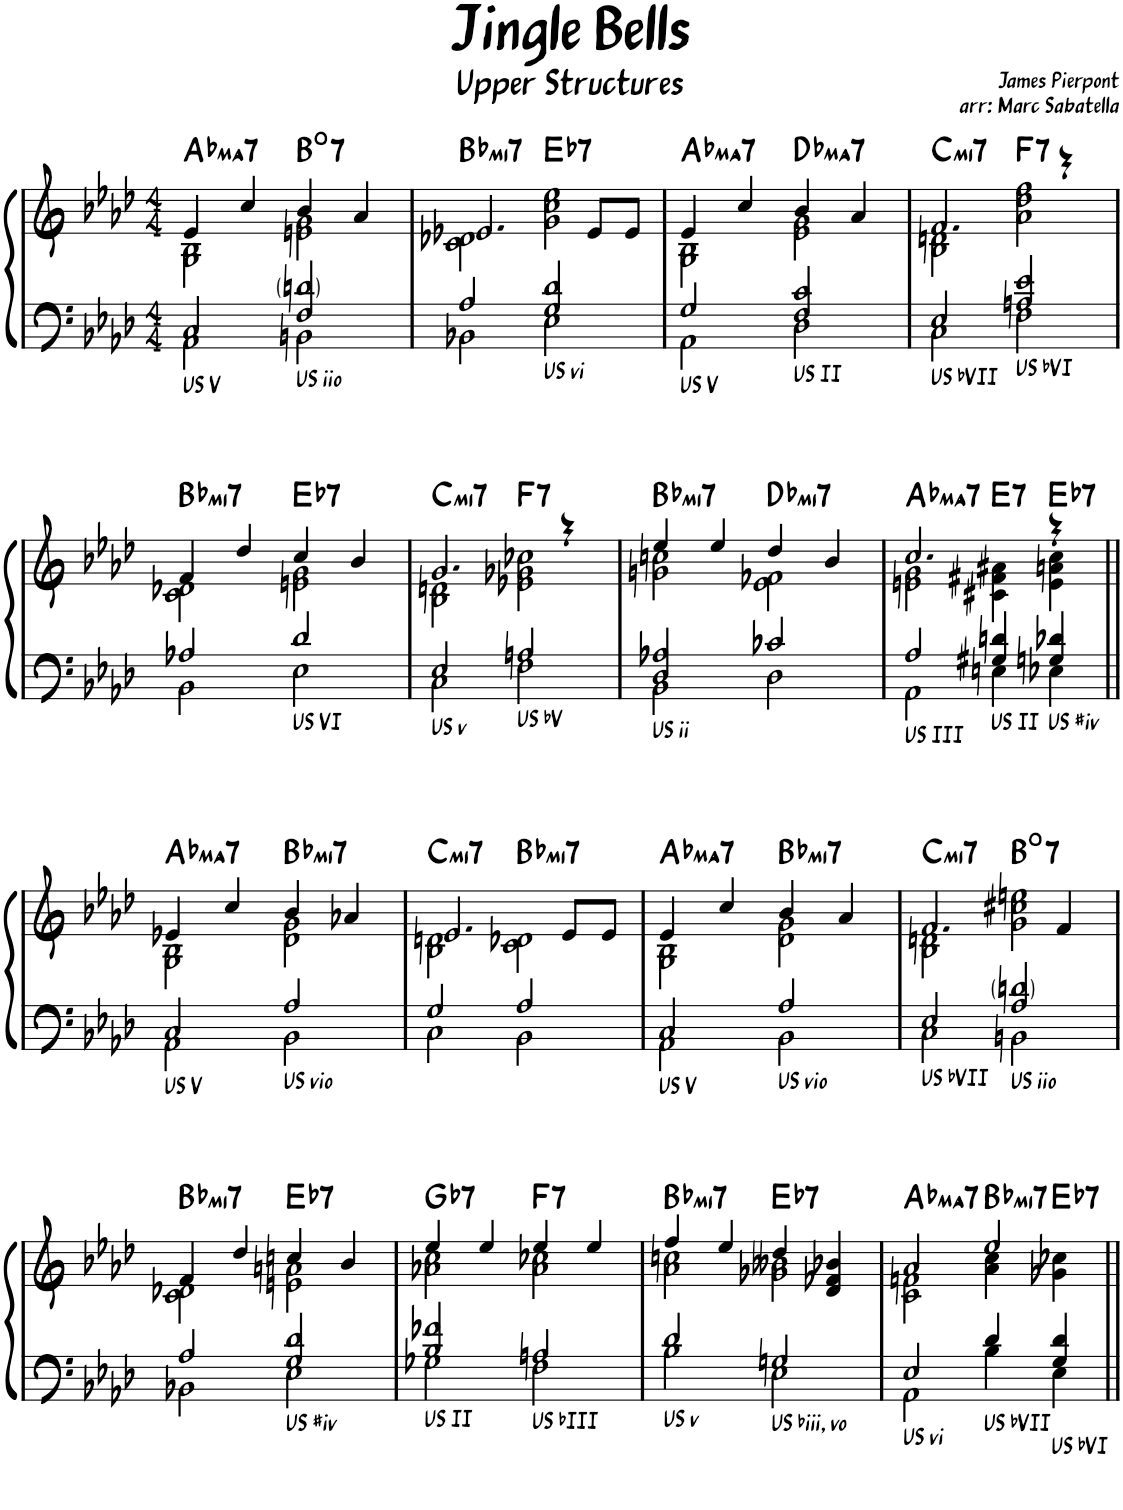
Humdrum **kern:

**kern	**kern	**harte
*part1	*part1	*part1
*staff2	*staff1	*
*I"Piano	*	*
*I'Pno.	*	*
*clefF4	*clefG2	*
*k[b-e-a-d-]	*k[b-e-a-d-]	*
*M4/4	*M4/4	*
=1	=1	=1
*^	*^	*
!LO:TX:b:t=US V	!	!	!	!LO:H:kt=ma7
2C/	2AA-\	4e-/	2G\ 2B-\	Ab:maj7
.	.	4cc/	.	.
!LO:TX:b:t=US iio	!	!	!	!LO:H:kt=7
2F/ 2dn/	2BBn\	4b-/	2en\ 2g\	B:dim7
.	.	4a-/	.	.
=2	=2	=2	=2	=2
!	!	!	!	!LO:H:kt=mi7
2A-/	2BB-X\	2.e-X/	2c\ 2d-X\	Bb:min7
!LO:TX:b:t=US vi	!	!	!	!LO:H:kt=7
2G/ 2d-/	2E-\	.	2g\ 2cc\ 2ee-\	Eb:7
.	.	8e-/L	.	.
.	.	8e-/J	.	.
=3	=3	=3	=3	=3
!LO:TX:b:t=US V	!	!	!	!LO:H:kt=ma7
2G/	2AA-\	4e-/	2G\ 2B-\	Ab:maj7
.	.	4cc/	.	.
!LO:TX:b:t=US II	!	!	!	!LO:H:kt=ma7
2F/ 2c/	2D-\	4b-/	2e-\ 2g\	Db:maj7
.	.	4a-/	.	.
=4	=4	=4	=4	=4
!LO:TX:b:t=US ♭VII	!	!	!	!LO:H:kt=mi7
2E-/	2C\	2.f/	2B-\ 2dn\	C:min7
!LO:TX:b:t=US ♭VI	!	!	!	!LO:H:kt=7
2An/ 2e-/	2F\	.	2a-\ 2dd-\ 2ff\	F:7
.	.	4r	.	.
!!LO:LB:g=z	!!
=5	=5	=5	=5	=5
!	!	!	!	!LO:H:kt=mi7
2A-X/	2BB-\	4f/	2c\ 2d-X\	Bb:min7
.	.	4dd-/	.	.
!LO:TX:b:t=US VI	!	!	!	!LO:H:kt=7
2d-/	2E-\	4cc/	2en\ 2g\	Eb:7
.	.	4b-/	.	.
=6	=6	=6	=6	=6
!LO:TX:b:t=US v	!	!	!	!LO:H:kt=mi7
2E-/	2C\	2.g/	2B-\ 2dn\	C:min7
!LO:TX:b:t=US ♭V	!	!	!	!LO:H:kt=7
2An/	2F\	.	2e-X\ 2g-X\ 2cc-X\	F:7
.	.	4r	.	.
=7	=7	=7	=7	=7
!LO:TX:b:t=US ii	!	!	!	!LO:H:kt=mi7
2D-/ 2A-X/	2BB-\	4ee-/	2gn\ 2ccn\	Bb:min7
.	.	4ee-/	.	.
!	!	!	!	!LO:H:kt=mi7
2c-X/	2D-\	4dd-/	2e-\ 2f-X\	Db:min7
.	.	4b-/	.	.
=8	=8	=8	=8	=8
!LO:TX:b:t=US III	!	!	!	!LO:H:kt=ma7
2A-/	2AA-\	2.cc/	2en\ 2g\	Ab:maj7
!LO:TX:b:t=US II	!	!	!	!LO:H:kt=7
4G#X/ 4dn/	4En\	.	4c#X\ 4f#X\ 4a#X\	E:7
!LO:TX:b:t=US ♯iv	!	!	!	!LO:H:kt=7
4Gn/ 4d-X/	4E-X\	4r	4e\ 4an\ 4cc\	Eb:7
!!LO:LB:g=z	!!
=9||	=9||	=9||	=9||	=9||
!LO:TX:b:t=US V	!	!	!	!LO:H:kt=ma7
2C/	2AA-\	4e-X/	2G\ 2B-\	Ab:maj7
.	.	4cc/	.	.
!LO:TX:b:t=US vio	!	!	!	!LO:H:kt=mi7
2A-/	2BB-\	4b-/	2d-\ 2g\	Bb:min7
.	.	4a-X/	.	.
=10	=10	=10	=10	=10
!	!	!	!	!LO:H:kt=mi7
2G/	2C\	2.e-/	2B-\ 2dn\	C:min7
!	!	!	!	!LO:H:kt=mi7
2A-/	2BB-\	.	2c\ 2d-X\	Bb:min7
.	.	8e-/L	.	.
.	.	8e-/J	.	.
=11	=11	=11	=11	=11
!LO:TX:b:t=US V	!	!	!	!LO:H:kt=ma7
2C/	2AA-\	4e-/	2G\ 2B-\	Ab:maj7
.	.	4cc/	.	.
!LO:TX:b:t=US vio	!	!	!	!LO:H:kt=mi7
2A-/	2BB-\	4b-/	2d-\ 2g\	Bb:min7
.	.	4a-/	.	.
=12	=12	=12	=12	=12
!LO:TX:b:t=US ♭VII	!	!	!	!LO:H:kt=mi7
2E-/	2C\	2.f/	2B-\ 2dn\	C:min7
!LO:TX:b:t=US iio	!	!	!	!LO:H:kt=7
2A-/ 2dn/	2BBn\	.	2g\ 2cc#X\ 2een\	B:dim7
.	.	4f/	.	.
!!LO:LB:g=z	!!
=13	=13	=13	=13	=13
!	!	!	!	!LO:H:kt=mi7
2A-/	2BB-X\	4f/	2c\ 2d-X\	Bb:min7
.	.	4dd-/	.	.
!LO:TX:b:t=US ♯iv	!	!	!	!LO:H:kt=7
2G/ 2d-/	2E-\	4ccn/	2en\ 2an\	Eb:7
.	.	4b-/	.	.
=14	=14	=14	=14	=14
!LO:TX:b:t=US II	!	!	!	!LO:H:kt=7
2B-/ 2f-X/	2G-X\	4ee-/	2a-X\ 2cc\	Gb:7
.	.	4ee-/	.	.
!LO:TX:b:t=US ♭III	!	!	!	!LO:H:kt=7
2An/	2F\	4ee-/	2a-\ 2cc-X\	F:7
.	.	4ee-/	.	.
=15	=15	=15	=15	=15
!LO:TX:b:t=US v	!	!	!	!LO:H:kt=mi7
2d-/	2B-\	4ff/	2a-\ 2ccn\	Bb:min7
.	.	4ee-/	.	.
!LO:TX:b:t=US ♭iii, vo	!	!	!	!LO:H:kt=7
2Gn/	2E-\	4dd-/	2g-X\ 2b--X\	Eb:7
.	.	4d-/ 4f-X/ 4b-X/	.	.
=16	=16	=16	=16	=16
!LO:TX:b:t=US vi	!	!	!	!LO:H:kt=ma7
2E-/	2AA-\	2a-/	2c\ 2fn\	Ab:maj7
!LO:TX:b:t=US ♭VII	!	!	!	!LO:H:kt=mi7
4d-/	4B-\	2ee-/	4a-\ 4cc\	Bb:min7
!LO:TX:b:t=US ♭VI	!	!	!	!LO:H:kt=7
4G/ 4d-/	4E-\	.	4g-X\ 4cc-X\	Eb:7
*v	*v	*	*	*
*	*v	*v	*
=||	=||	=||
*-	*-	*-
